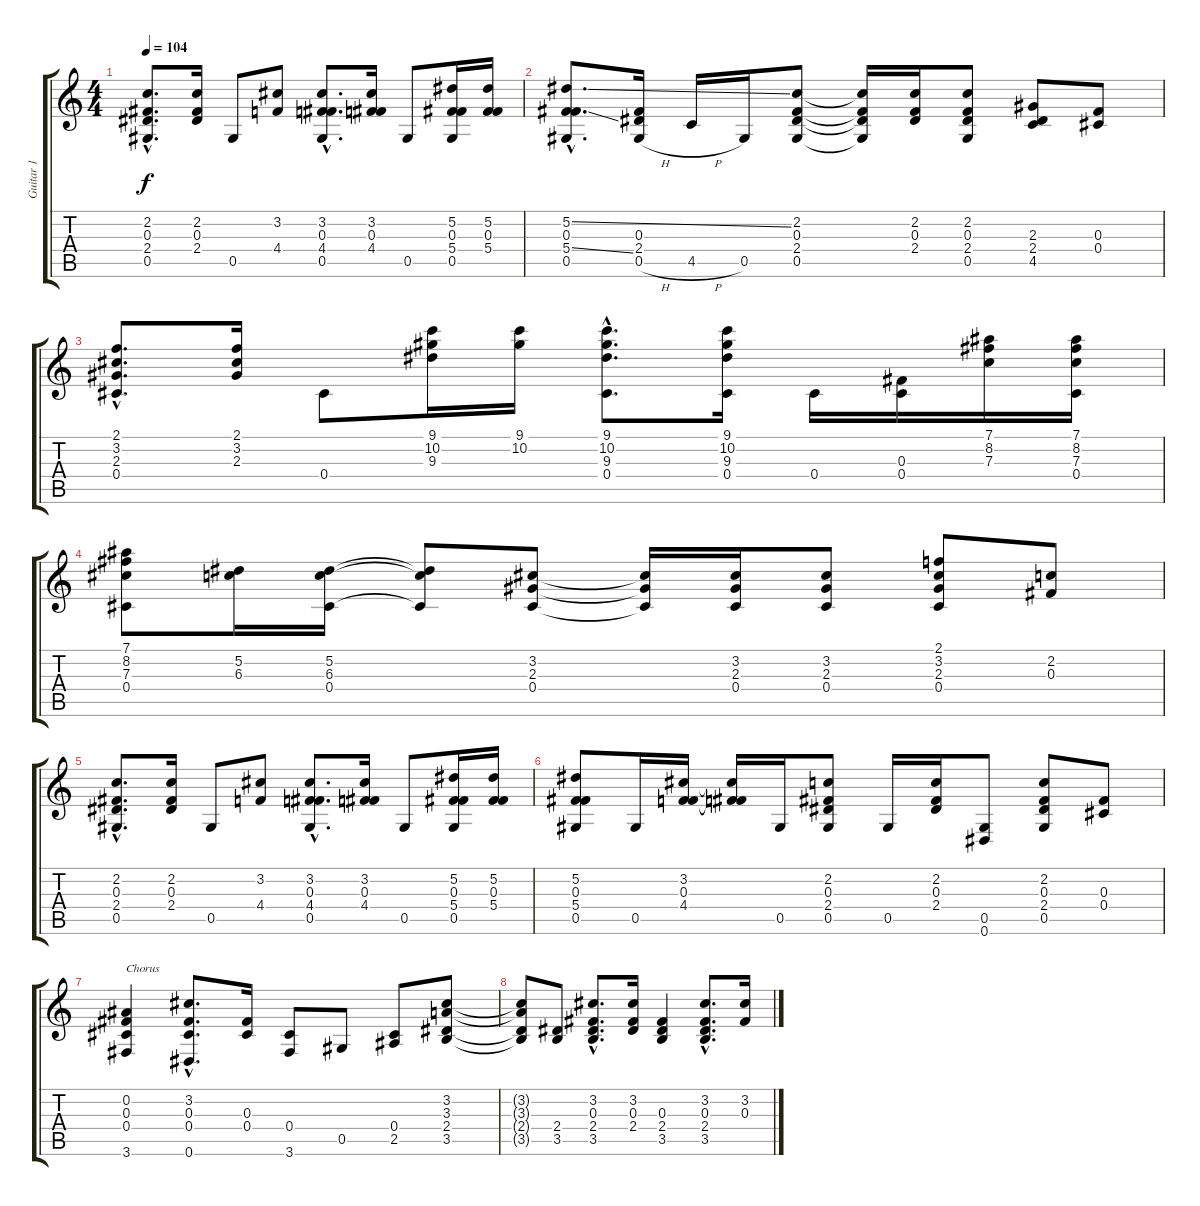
\track ("Guitar 1" "Guitar 1") {instrument overdrivenguitar}
\staff {score tabs}
\tuning (Eb4 Bb3 Gb3 Db3 Ab2 Eb2) {hide}
\ts (4 4)
\tempo 104
\clef g2
\ks c
(2.2{hac} 0.3{hac} 2.4{hac} 0.5{hac}).8{d dy f} (2.2 0.3 2.4).16 0.5.8 (3.2 4.4).8 (3.2{hac} 0.3{hac} 4.4{hac} 0.5{hac}).8{d} (3.2 0.3 4.4).16 0.5.8 (5.2 0.3 5.4 0.5).16 (5.2 0.3 5.4).16 |
(5.2{ss hac} 0.3{hac} 5.4{ss hac} 0.5{hac}).8{d} (0.3 2.4 0.5{h}).16 4.5{h}.16 0.5.16 (2.2 0.3 2.4 0.5).8 (2.2{t} 0.3{t} 2.4{t} 0.5{t}).16 (2.2 0.3 2.4).16 (2.2 0.3 2.4 0.5).8 (2.3 2.4 4.5).8 (0.3 0.4).8 |
(2.1{hac} 3.2{hac} 2.3{hac} 0.4{hac}).8{d} (2.1 3.2 2.3).16 0.4.8 (9.1 10.2 9.3).16 (9.1 10.2).16 (9.1{hac} 10.2{hac} 9.3{hac} 0.4{hac}).8{d} (9.1 10.2 9.3 0.4).16 0.4.16 (0.3 0.4).16 (7.1 8.2 7.3).16 (7.1 8.2 7.3 0.4).16 |
(7.1 8.2 7.3 0.4).8 (5.2 6.3).16 (5.2 6.3 0.4).16 (5.2{t} 6.3{t} 0.4{t}).8 (3.2 2.3 0.4).8 (3.2{t} 2.3{t} 0.4{t}).16 (3.2 2.3 0.4).16 (3.2 2.3 0.4).8 (2.1 3.2 2.3 0.4).8 (2.2 0.3).8 |
(2.2{hac} 0.3{hac} 2.4{hac} 0.5{hac}).8{d} (2.2 0.3 2.4).16 0.5.8 (3.2 4.4).8 (3.2{hac} 0.3{hac} 4.4{hac} 0.5{hac}).8{d} (3.2 0.3 4.4).16 0.5.8 (5.2 0.3 5.4 0.5).16 (5.2 0.3 5.4).16 |
(5.2 0.3 5.4 0.5).8 0.5.16 (3.2 0.3 4.4).16 (3.2{t} 0.3{t} 4.4{t}).16 0.5.16 (2.2 0.3 2.4 0.5).8 0.5.16 (2.2 0.3 2.4).16 (0.5 0.6).8 (2.2 0.3 2.4 0.5).8 (0.3 0.4).8 |
(0.2 0.3 0.4 3.6).4{txt "Chorus"} (3.2{hac} 0.3{hac} 0.4{hac} 0.6{hac}).8{d} (0.3 0.4).16 (0.4 3.6).8 0.5.8 (0.4 2.5).8 (3.2 3.3 2.4 3.5).8 |
(3.2{t} 3.3{t} 2.4{t} 3.5{t}).8 (2.4 3.5).8 (3.2{hac} 0.3{hac} 2.4{hac} 3.5{hac}).8{d} (3.2 0.3 2.4).16 (0.3 2.4 3.5).4 (3.2{hac} 0.3{hac} 2.4{hac} 3.5{hac}).8{d} (3.2 0.3).16
